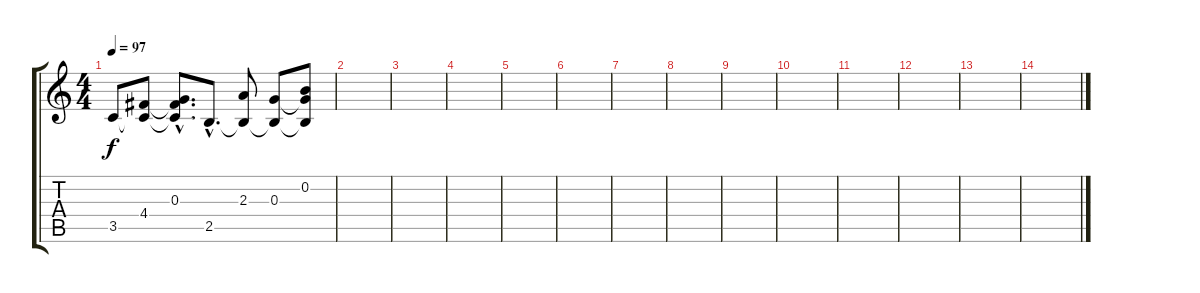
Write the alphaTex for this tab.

\track "" {instrument electricguitarclean}
\staff {score tabs}
\tuning (E4 B3 G3 D3 A2 E2) {hide}
\ts (4 4)
\tempo 97
\clef g2
\ks c
3.5.8{dy f volume 9} (4.4 3.5{t}).8 (0.3{hac} 4.4{hac t} 3.5{hac t}).8{d} 2.5{hac}.8{d} (2.3 2.5{t}).8 (0.3 2.5{t}).8 (0.2 0.3{t} 2.5{t}).8 |
\section ("" "")
|
|
|
|
\section ("" "")
|
|
|
|
\section ("" "")
|
|
|
|
\section ("" "")
